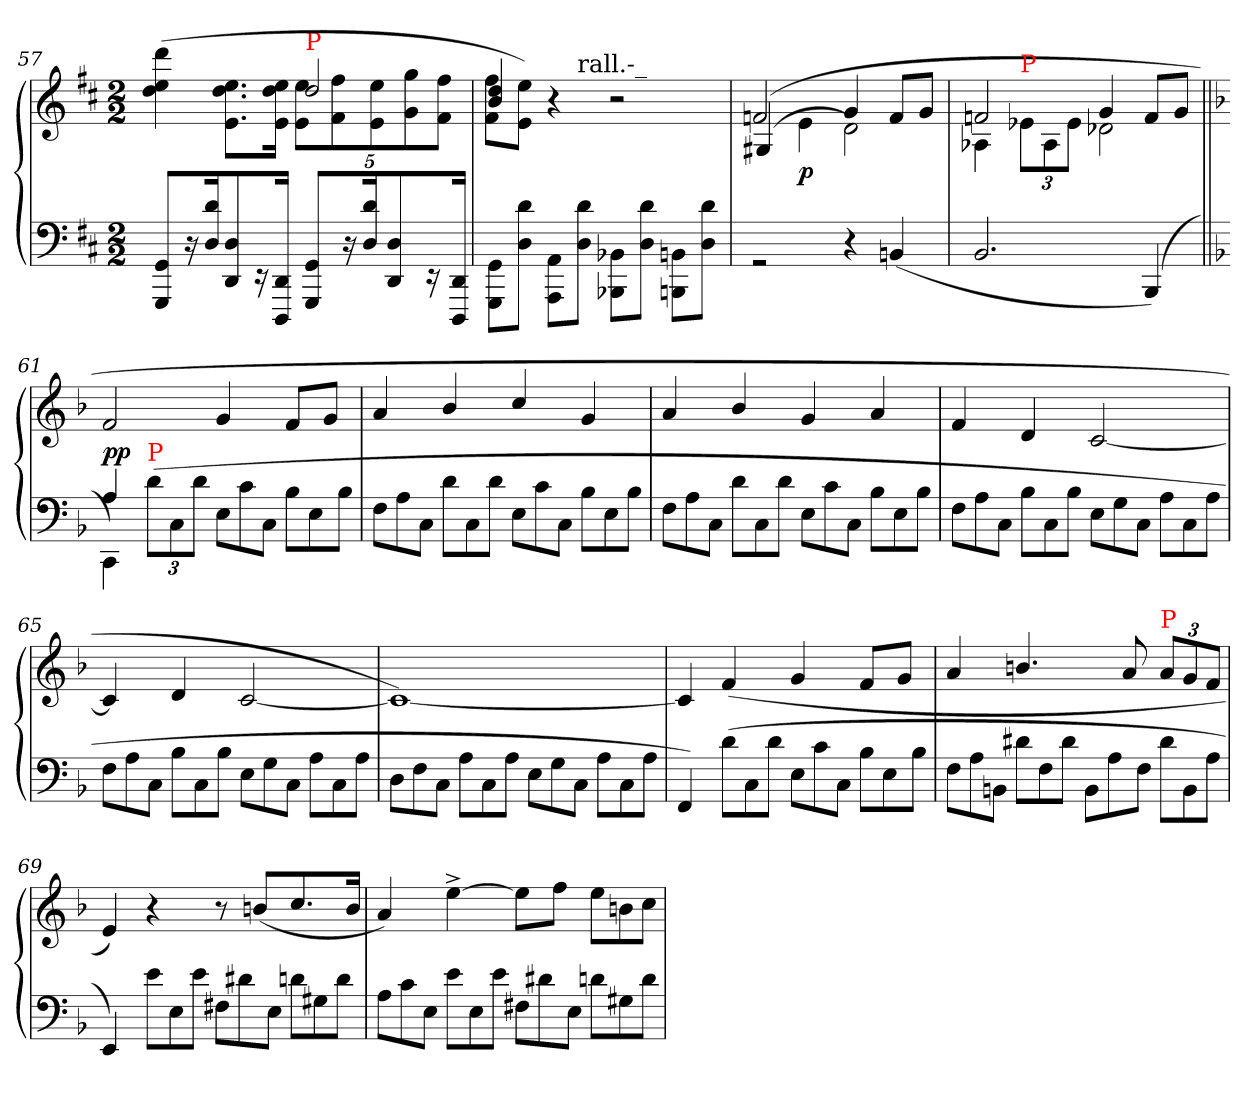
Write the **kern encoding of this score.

**kern	**kern	**dynam
*part1	*part1	*part1
*staff2	*staff1	*staff1/2
*clefF4	*clefG2	*
*k[f#c#]	*k[f#c#]	*
*M2/2	*M2/2	*
=57	=57	=57
*	*^	*
8GG/ 8GGG/L	2ryy	(>4ddd 4ee 4dd	.
16r	.	.	.
16d 16Dk	.	.	.
8D 8DD	.	8.ee\ 8.dd\ 8.e\L	.
16r	.	.	.
16DD 16DDDJk	.	16ee 16dd 16eJk	.
*	*	*Xbrackettup	*
!	!LO:TX:a:color=red:t=P	!	!
8GG/ 8GGG/L	2dd	10ee 10eL	.
.	.	10ff# 10f#	.
16r	.	.	.
16d 16Dk	.	.	.
.	.	10ee 10e	.
8D 8DD	.	.	.
.	.	10gg 10g	.
16r	.	.	.
.	.	10ff# 10f#J	.
16DD 16DDDJk	.	.	.
=58	=58	=58	=58
*	*	*^	*
8GG\ 8GGG\L	4dd 4b	8ff# 8f#L	4.ryy	.
8d 8DJ	.	8ee 8eJ)	.	.
8AA\ 8AAA\L	4r	4ryy	.	.
!	!	!	!LO:TX:a:t=rall.-_	!
8d 8DJ	.	.	2ryy	.
8BB-X\ 8BBB-X\L	2r	2ryy	.	.
8d 8DJ	.	.	.	.
8BBn\ 8BBBn\L	.	.	.	.
8d 8DJ	.	.	8ryy	.
*	*	*v	*v	*
=59	=59	=59	=59
2rGG	(>2fn	(<4G#X/	.
.	.	4e	p
4r	4g	2d)	.
(<4BBn/	8fL	.	.
.	8gJ	.	.
=60	=60	=60	=60
2.BB	2fn	4A-X\	.
!	!	!LO:TX:a:color=red:t=P	!
.	.	12e-XL	.
.	.	12A-	.
.	.	12e-J	.
.	4g	2d-X	.
(<4BBB)	8fL	.	.
.	8gJ	.	.
*	*v	*v	*
=61||	=61||	=61||
*k[b-]	*k[b-]	*
*^	*	*
4A	4CC)	2f	pp
*Xbrackettup	*	*	*
!LO:TX:a:color=red:t=P	!	!	!
(>12dL	4ryy	.	.
12C	.	.	.
12dJ	.	.	.
*Xtuplet	*	*	*
12EL	4ryy	4g	.
12c	.	.	.
12CJ	.	.	.
12B-L	4ryy	8fL	.
12E	.	.	.
.	.	8gJ	.
12B-J	.	.	.
*v	*v	*	*
=62	=62	=62
12FL	4a	.
12A	.	.
12CJ	.	.
12dL	4b-/	.
12C	.	.
12dJ	.	.
12EL	4cc/	.
12c	.	.
12CJ	.	.
12B-L	4g/	.
12E	.	.
12B-J	.	.
=63	=63	=63
12FL	4a	.
12A	.	.
12CJ	.	.
12dL	4b-/	.
12C	.	.
12dJ	.	.
12EL	4g	.
12c	.	.
12CJ	.	.
12B-L	4a	.
12E	.	.
12B-J	.	.
=64	=64	=64
12FL	4f	.
12A	.	.
12CJ	.	.
12B-L	4d	.
12C	.	.
12B-J	.	.
12EL	[2c	.
12G	.	.
12CJ	.	.
12AL	.	.
12C	.	.
12AJ	.	.
=65	=65	=65
12FL	4c]	.
12A	.	.
12CJ	.	.
12B-L	4d	.
12C	.	.
12B-J	.	.
12EL	[2c	.
12G	.	.
12CJ	.	.
12AL	.	.
12C	.	.
12AJ	.	.
=66	=66	=66
12DL	1c_)	.
12F	.	.
12CJ	.	.
12AL	.	.
12C	.	.
12AJ	.	.
12EL	.	.
12G	.	.
12CJ	.	.
12AL	.	.
12C	.	.
12AJ	.	.
=67	=67	=67
4FF)	4c]	.
(>12dL	(<4f	.
12C	.	.
12dJ	.	.
12EL	4g	.
12c	.	.
12CJ	.	.
12B-L	8fL	.
12E	.	.
.	8gJ	.
12B-J	.	.
=68	=68	=68
12FL	4a	.
12A	.	.
12BBnJ	.	.
12d#XL	4.bn/	.
12F	.	.
12d#J	.	.
12BBL	.	.
12A	.	.
.	8a	.
12FJ	.	.
!	!LO:TX:a:color=red:t=P	!
12d#L	12aL	.
12BB	12g	.
12AJ	12fJ	.
=69	=69	=69
4EE)	4e)	.
12eL	4r	.
12E	.	.
12eJ	.	.
12F#XL	8r	.
12d#X	.	.
.	(<8bn/L	.
12EJ	.	.
12dnL	8.cc	.
12G#X	.	.
12dJ	.	.
.	16bJk	.
=70	=70	=70
12AL	4a)	.
12c	.	.
12EJ	.	.
12eL	[4ee^<	.
12E	.	.
12eJ	.	.
12F#XL	8eeL]	.
12d#X	.	.
.	8ffJ	.
12EJ	.	.
*	*Xtuplet	*
12dnL	12eeL	.
12G#X	12bn	.
12dJ	12ccJ	.
=	=	=
*-	*-	*-
